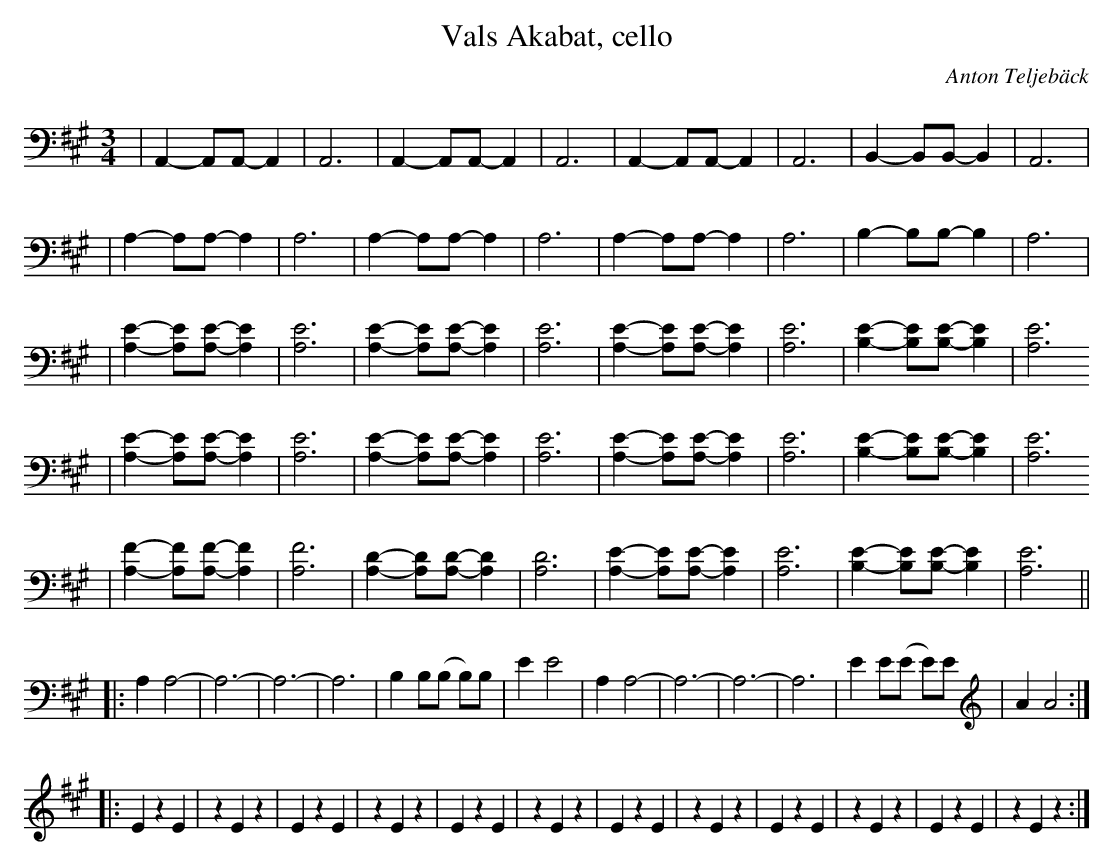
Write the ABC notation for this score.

X:1
T:Vals Akabat, cello
C: Anton Teljebäck
M:3/4
L:1/8
K:A
|A,,2- A,,A,,- A,,2 | A,,6 |A,,2- A,,A,,- A,,2 | A,,6 |A,,2- A,,A,,- A,,2 | A,,6 | B,,2- B,,B,,- B,,2 | A,,6 |
|A,2- A,A,- A,2 | A,6 |A,2- A,A,- A,2 | A,6 |A,2- A,A,- A,2 | A,6 | B,2- B,B,- B,2 | A,6 |
|[A,E]2- [A,E][A,E]- [A,E]2 | [A,E]6 |[A,E]2- [A,E][A,E]- [A,E]2 | [A,E]6 |[A,E]2- [A,E][A,E]- [A,E]2 | [A,E]6 |[B,E]2- [B,E][B,E]- [B,E]2 | [A,E]6
|[A,E]2- [A,E][A,E]- [A,E]2 | [A,E]6 |[A,E]2- [A,E][A,E]- [A,E]2 | [A,E]6 |[A,E]2- [A,E][A,E]- [A,E]2 | [A,E]6 |[B,E]2- [B,E][B,E]- [B,E]2 | [A,E]6
|[A,F]2- [A,F][A,F]- [A,F]2 | [A,F]6 |[A,D]2- [A,D][A,D]- [A,D]2 | [A,D]6 |[A,E]2- [A,E][A,E]- [A,E]2 | [A,E]6 |[B,E]2- [B,E][B,E]- [B,E]2 | [A,E]6 ||
|: A,2 A,4- | A,6- | A,6- | A,6 |  B,2 B,(B, B,)B, | E2 E4 |A,2 A,4- | A,6- | A,6- | A,6 |  E2 E(E E)E | A2 A4 :|
||
|: E2 z2 E2 | z2 E2 z2 | E2 z2 E2 | z2 E2 z2 | E2 z2 E2 | z2 E2 z2 | E2 z2 E2 | z2 E2 z2 | E2 z2 E2 | z2 E2 z2 | E2 z2 E2 | z2 E2 z2 :|
